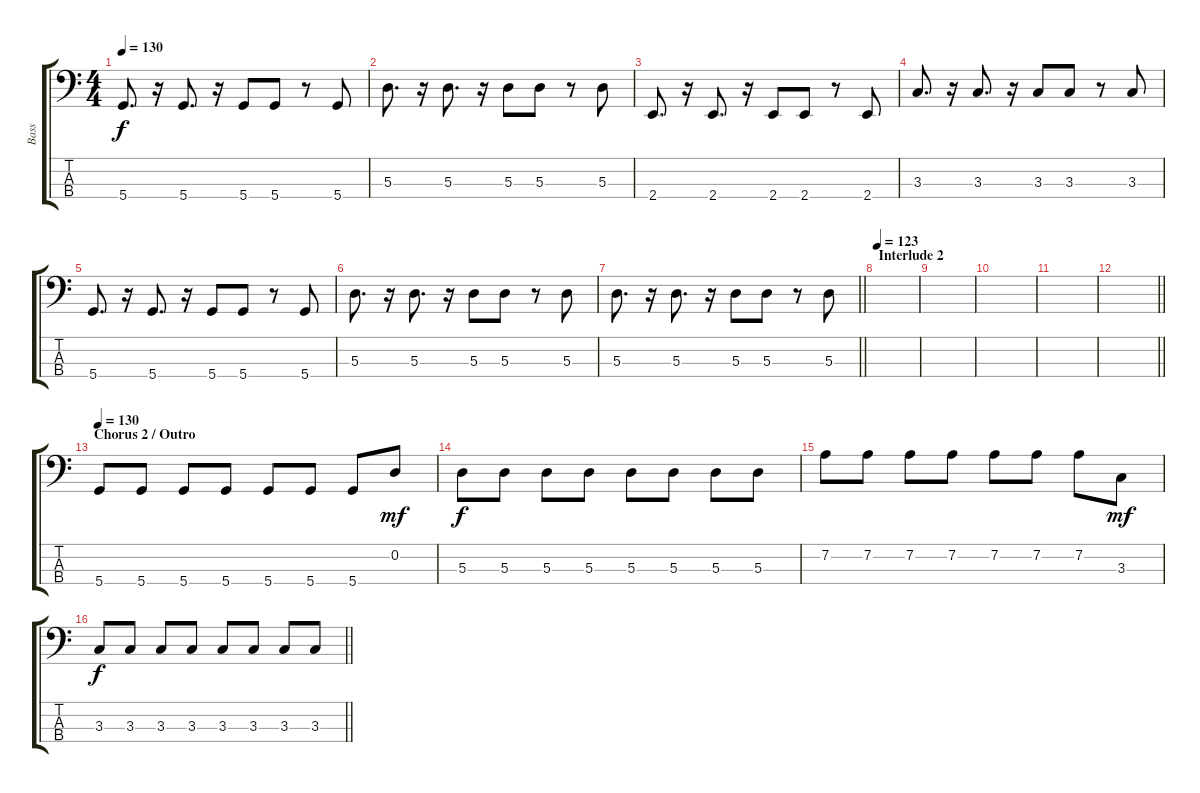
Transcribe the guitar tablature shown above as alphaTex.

\track ("Bass" "Bass") {instrument synthbass1}
\staff {score tabs}
\tuning (G2 D2 A1 D1) {hide}
\ts (4 4)
\tempo 130
\clef f4
\ks c
5.4.8{d dy f} r.16 5.4.8{d} r.16 5.4.8 5.4.8 r.8 5.4.8 |
5.3.8{d} r.16 5.3.8{d} r.16 5.3.8 5.3.8 r.8 5.3.8 |
2.4.8{d} r.16 2.4.8{d} r.16 2.4.8 2.4.8 r.8 2.4.8 |
3.3.8{d} r.16 3.3.8{d} r.16 3.3.8 3.3.8 r.8 3.3.8 |
5.4.8{d} r.16 5.4.8{d} r.16 5.4.8 5.4.8 r.8 5.4.8 |
5.3.8{d} r.16 5.3.8{d} r.16 5.3.8 5.3.8 r.8 5.3.8 |
\barLineRight lightlight
5.3.8{d} r.16 5.3.8{d} r.16 5.3.8 5.3.8 r.8 5.3.8 |
\section ("" "Interlude 2")
\tempo 123
|
|
|
|
\barLineRight lightlight
|
\section ("" "Chorus 2 / Outro")
\tempo 130
5.4.8 5.4.8 5.4.8 5.4.8 5.4.8 5.4.8 5.4.8 0.2.8{dy mf} |
5.3.8{dy f} 5.3.8 5.3.8 5.3.8 5.3.8 5.3.8 5.3.8 5.3.8 |
7.2.8 7.2.8 7.2.8 7.2.8 7.2.8 7.2.8 7.2.8 3.3.8{dy mf} |
\barLineRight lightlight
3.3.8{dy f} 3.3.8 3.3.8 3.3.8 3.3.8 3.3.8 3.3.8 3.3.8
